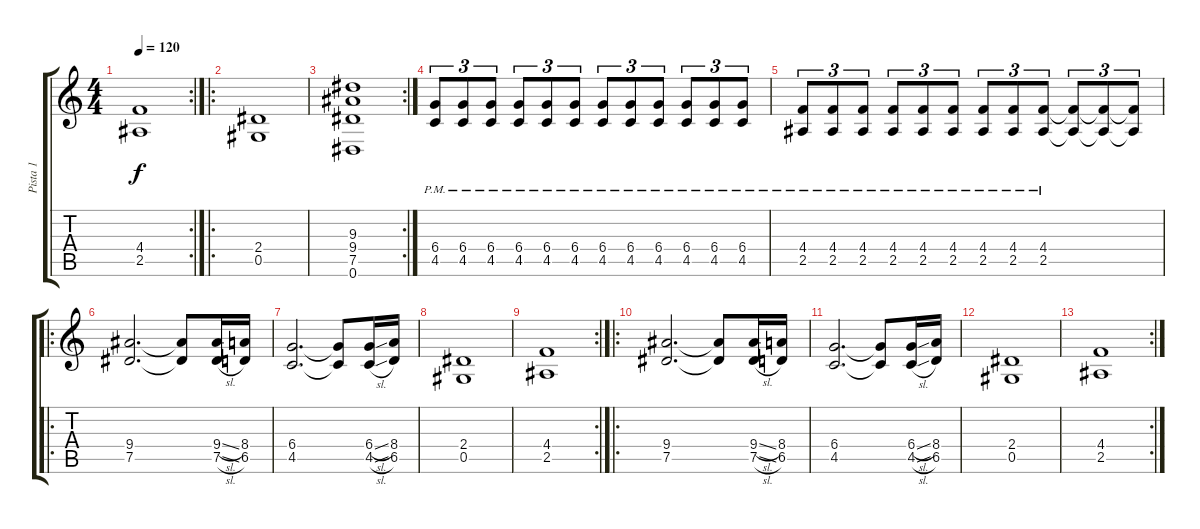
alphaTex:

\track ("Pista 1" "Pista 1") {instrument distortionguitar}
\staff {score tabs}
\tuning (Eb4 Bb3 Gb3 Db3 Ab2 Eb2) {hide}
\rc 2
\ts (4 4)
\tempo 120
\clef g2
\ks c
(4.4 2.5).1{dy f} |
\ro
(2.4 0.5).1 |
\rc 2
(9.3 9.4 7.5 0.6).1 |
(6.4{pm} 4.5{pm}).8{tu (3 2)} (6.4{pm} 4.5{pm}).8{tu (3 2)} (6.4{pm} 4.5{pm}).8{tu (3 2)} (6.4{pm} 4.5{pm}).8{tu (3 2)} (6.4{pm} 4.5{pm}).8{tu (3 2)} (6.4{pm} 4.5{pm}).8{tu (3 2)} (6.4{pm} 4.5{pm}).8{tu (3 2)} (6.4{pm} 4.5{pm}).8{tu (3 2)} (6.4{pm} 4.5{pm}).8{tu (3 2)} (6.4{pm} 4.5{pm}).8{tu (3 2)} (6.4{pm} 4.5{pm}).8{tu (3 2)} (6.4{pm} 4.5{pm}).8{tu (3 2)} |
(4.4{pm} 2.5{pm}).8{tu (3 2)} (4.4{pm} 2.5{pm}).8{tu (3 2)} (4.4{pm} 2.5{pm}).8{tu (3 2)} (4.4{pm} 2.5{pm}).8{tu (3 2)} (4.4{pm} 2.5{pm}).8{tu (3 2)} (4.4{pm} 2.5{pm}).8{tu (3 2)} (4.4{pm} 2.5{pm}).8{tu (3 2)} (4.4{pm} 2.5{pm}).8{tu (3 2)} (4.4{pm} 2.5{pm}).8{tu (3 2)} (4.4{t} 2.5{t}).8{tu (3 2)} (4.4{t} 2.5{t}).8{tu (3 2)} (4.4{t} 2.5{t}).8{tu (3 2)} |
\ro
(9.4 7.5).2{d} (9.4{t} 7.5{t}).8 (9.4{sl} 7.5{sl}).16 (8.4 6.5).16 |
(6.4 4.5).2{d} (6.4{t} 4.5{t}).8 (6.4{sl} 4.5{sl}).16 (8.4 6.5).16 |
(2.4 0.5).1 |
\rc 2
(4.4 2.5).1 |
\ro
(9.4 7.5).2{d} (9.4{t} 7.5{t}).8 (9.4{sl} 7.5{sl}).16 (8.4 6.5).16 |
(6.4 4.5).2{d} (6.4{t} 4.5{t}).8 (6.4{sl} 4.5{sl}).16 (8.4 6.5).16 |
(2.4 0.5).1 |
\rc 2
(4.4 2.5).1
